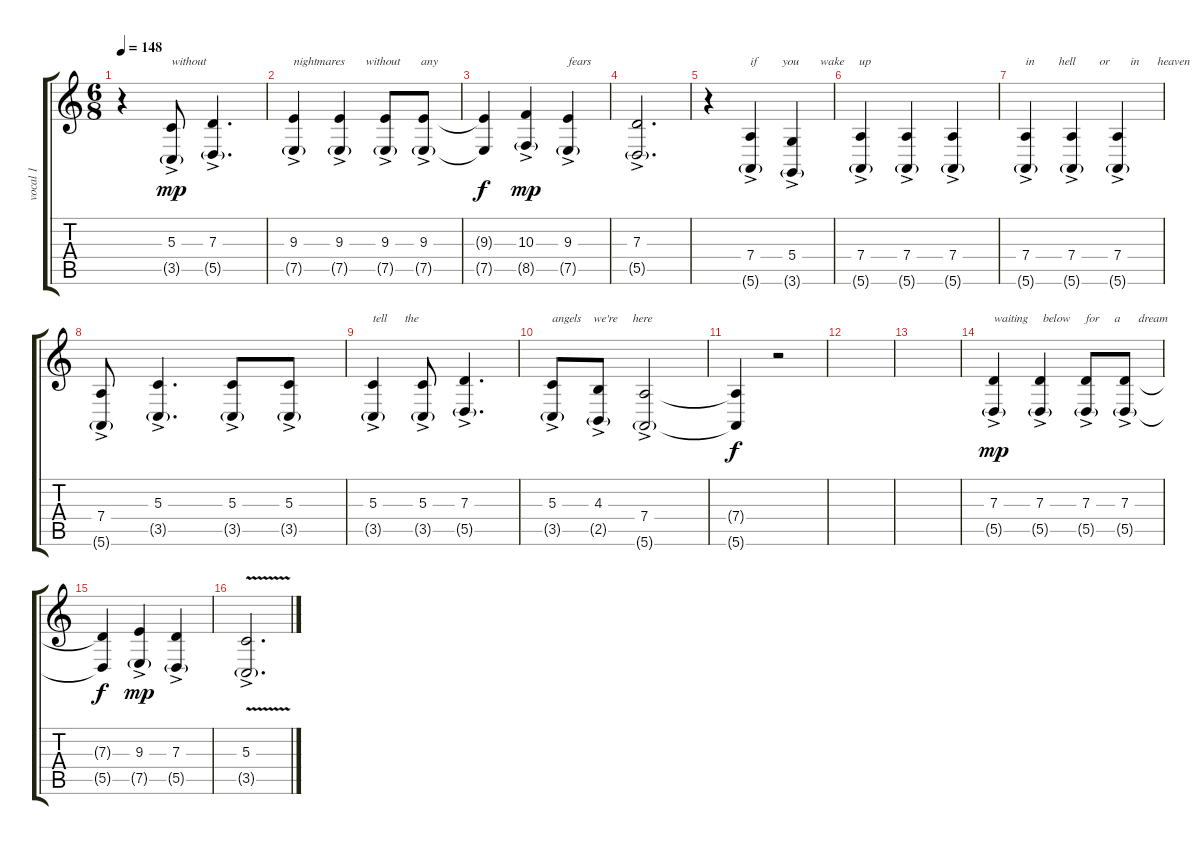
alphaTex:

\track ("vocal 1 " "vocal 1 ") {instrument lead6voice}
\staff {score tabs}
\tuning (E4 B3 G3 D3 A2 E2) {hide}
\ts (6 8)
\tempo 148
\clef g2
\ks c
r.4{dy mp} (5.3{ac} 3.5{g}).8{txt "without"} (7.3{ac} 5.5{g}).4{d} |
(9.3{ac} 7.5{g}).4{txt "nightmares       without       any"} (9.3{ac} 7.5{g}).4 (9.3{ac} 7.5{g}).8 (9.3{ac} 7.5{g}).8 |
(9.3{t} 7.5{t}).4{dy f} (10.3{ac} 8.5{g}).4{dy mp} (9.3{ac} 7.5{g}).4{txt "fears"} |
(7.3{ac} 5.5{g}).2{d} |
r.4 (7.4{ac} 5.6{g}).4{txt "if        you       wake     up"} (5.4{ac} 3.6{g}).4 |
(7.4{ac} 5.6{g}).4 (7.4{ac} 5.6{g}).4 (7.4{ac} 5.6{g}).4 |
(7.4{ac} 5.6{g}).4{txt "in        hell        or       in      heaven"} (7.4{ac} 5.6{g}).4 (7.4{ac} 5.6{g}).4 |
(7.4{ac} 5.6{g}).8 (5.3{ac} 3.5{g}).4{d} (5.3{ac} 3.5{g}).8 (5.3{ac} 3.5{g}).8 |
(5.3{ac} 3.5{g}).4{txt "tell      the"} (5.3{ac} 3.5{g}).8 (7.3{ac} 5.5{g}).4{d} |
(5.3{ac} 3.5{g}).8{txt "angels    we're     here"} (4.3{ac} 2.5{g}).8 (7.4{ac} 5.6{g}).2 |
(7.4{t} 5.6{t}).4{dy f} r.2 |
|
|
(7.3{ac} 5.5{g}).4{txt "waiting     below     for     a      dream" dy mp} (7.3{ac} 5.5{g}).4 (7.3{ac} 5.5{g}).8 (7.3{ac} 5.5{g}).8 |
(7.3{t} 5.5{t}).4{dy f} (9.3{ac} 7.5{g}).4{dy mp} (7.3{ac} 5.5{g}).4 |
(5.3{v ac} 3.5{g}).2{d}
